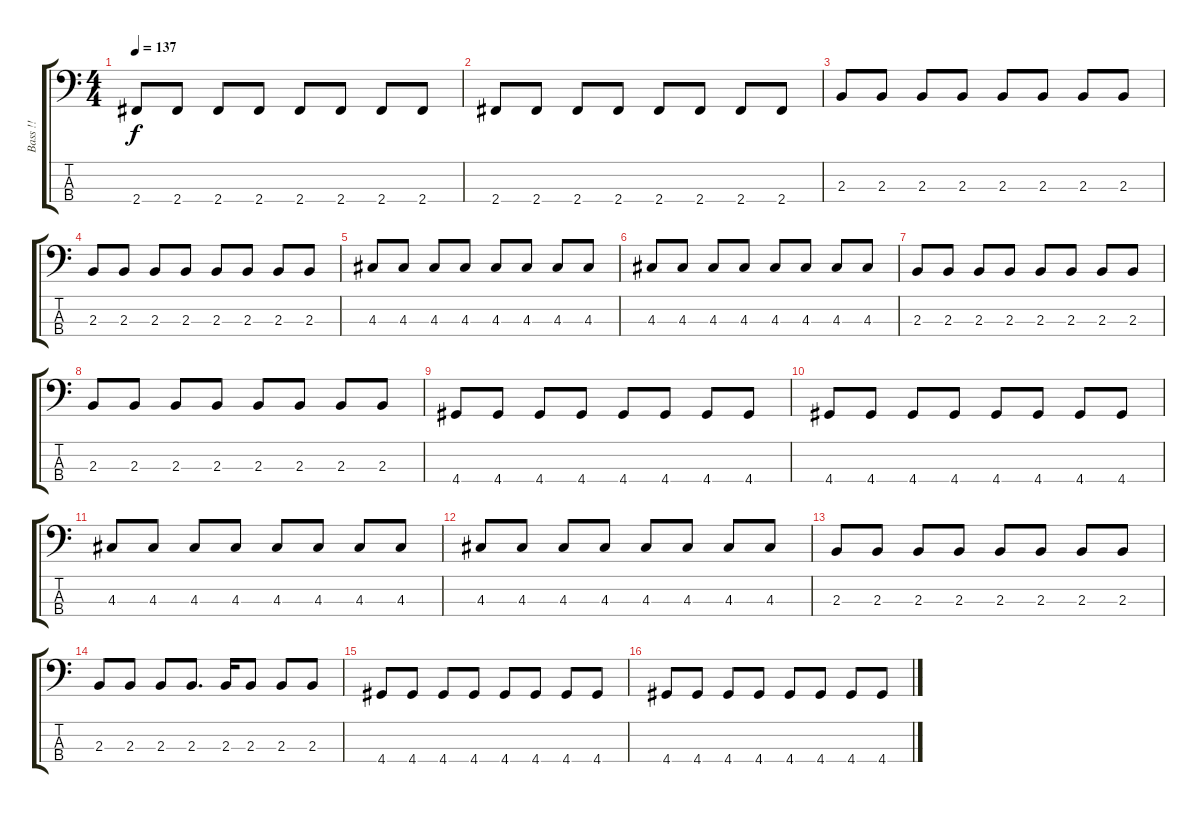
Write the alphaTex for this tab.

\track ("Bass !!" "Bass !!") {instrument electricbassfinger}
\staff {score tabs}
\tuning (G2 D2 A1 E1) {hide}
\ts (4 4)
\tempo 137
\clef f4
\ks c
2.4.8{dy f} 2.4.8 2.4.8 2.4.8 2.4.8 2.4.8 2.4.8 2.4.8 |
2.4.8 2.4.8 2.4.8 2.4.8 2.4.8 2.4.8 2.4.8 2.4.8 |
2.3.8 2.3.8 2.3.8 2.3.8 2.3.8 2.3.8 2.3.8 2.3.8 |
2.3.8 2.3.8 2.3.8 2.3.8 2.3.8 2.3.8 2.3.8 2.3.8 |
4.3.8 4.3.8 4.3.8 4.3.8 4.3.8 4.3.8 4.3.8 4.3.8 |
4.3.8 4.3.8 4.3.8 4.3.8 4.3.8 4.3.8 4.3.8 4.3.8 |
2.3.8 2.3.8 2.3.8 2.3.8 2.3.8 2.3.8 2.3.8 2.3.8 |
2.3.8 2.3.8 2.3.8 2.3.8 2.3.8 2.3.8 2.3.8 2.3.8 |
4.4.8 4.4.8 4.4.8 4.4.8 4.4.8 4.4.8 4.4.8 4.4.8 |
4.4.8 4.4.8 4.4.8 4.4.8 4.4.8 4.4.8 4.4.8 4.4.8 |
4.3.8 4.3.8 4.3.8 4.3.8 4.3.8 4.3.8 4.3.8 4.3.8 |
4.3.8 4.3.8 4.3.8 4.3.8 4.3.8 4.3.8 4.3.8 4.3.8 |
2.3.8 2.3.8 2.3.8 2.3.8 2.3.8 2.3.8 2.3.8 2.3.8 |
2.3.8 2.3.8 2.3.8 2.3.8{d} 2.3.16 2.3.8 2.3.8 2.3.8 |
4.4.8 4.4.8 4.4.8 4.4.8 4.4.8 4.4.8 4.4.8 4.4.8 |
4.4.8 4.4.8 4.4.8 4.4.8 4.4.8 4.4.8 4.4.8 4.4.8
